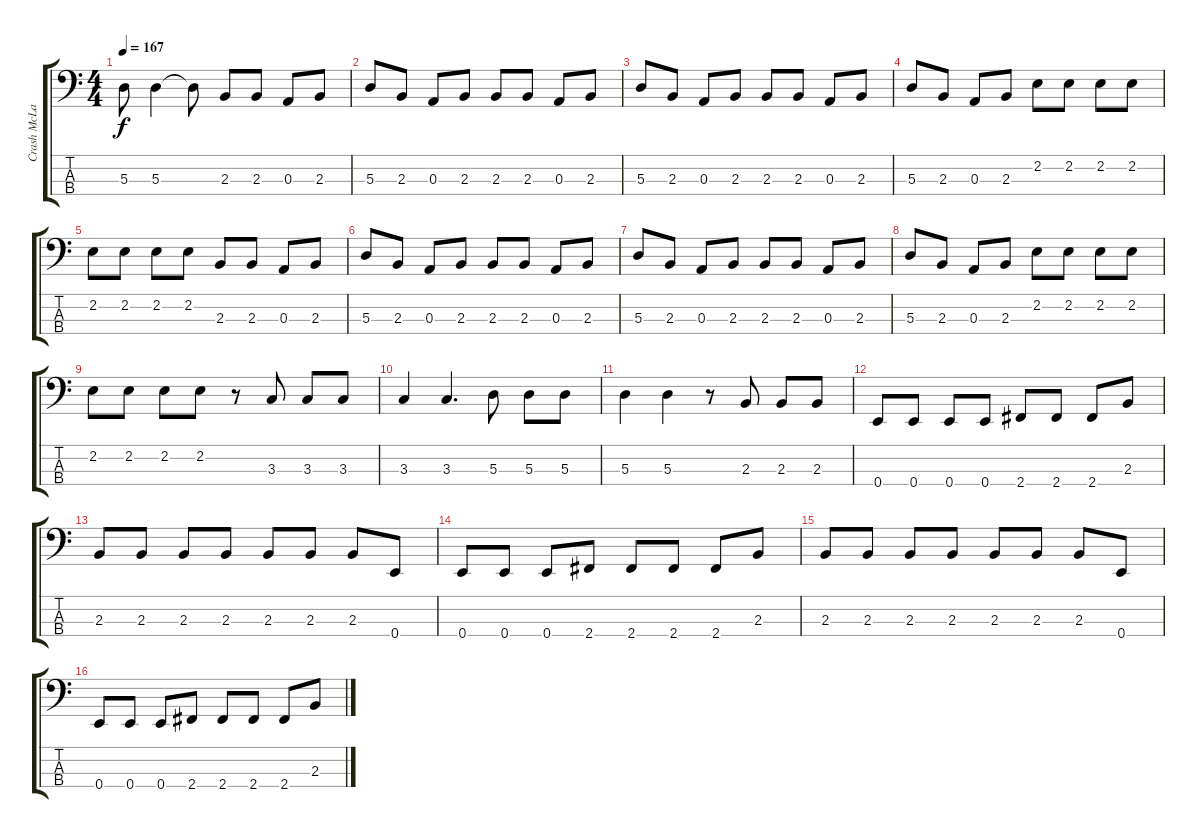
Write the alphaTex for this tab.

\track ("Crash McLarson" "Crash McLa") {instrument electricbassfinger}
\staff {score tabs}
\tuning (G2 D2 A1 E1) {hide}
\ts (4 4)
\tempo 167
\clef f4
\ks c
5.3.8{dy f} 5.3.4 5.3{t}.8 2.3.8 2.3.8 0.3.8 2.3.8 |
5.3.8 2.3.8 0.3.8 2.3.8 2.3.8 2.3.8 0.3.8 2.3.8 |
5.3.8 2.3.8 0.3.8 2.3.8 2.3.8 2.3.8 0.3.8 2.3.8 |
5.3.8 2.3.8 0.3.8 2.3.8 2.2.8 2.2.8 2.2.8 2.2.8 |
2.2.8 2.2.8 2.2.8 2.2.8 2.3.8 2.3.8 0.3.8 2.3.8 |
5.3.8 2.3.8 0.3.8 2.3.8 2.3.8 2.3.8 0.3.8 2.3.8 |
5.3.8 2.3.8 0.3.8 2.3.8 2.3.8 2.3.8 0.3.8 2.3.8 |
5.3.8 2.3.8 0.3.8 2.3.8 2.2.8 2.2.8 2.2.8 2.2.8 |
2.2.8 2.2.8 2.2.8 2.2.8 r.8 3.3.8 3.3.8 3.3.8 |
3.3.4 3.3.4{d} 5.3.8 5.3.8 5.3.8 |
5.3.4 5.3.4 r.8 2.3.8 2.3.8 2.3.8 |
0.4.8 0.4.8 0.4.8 0.4.8 2.4.8 2.4.8 2.4.8 2.3.8 |
2.3.8 2.3.8 2.3.8 2.3.8 2.3.8 2.3.8 2.3.8 0.4.8 |
0.4.8 0.4.8 0.4.8 2.4.8 2.4.8 2.4.8 2.4.8 2.3.8 |
2.3.8 2.3.8 2.3.8 2.3.8 2.3.8 2.3.8 2.3.8 0.4.8 |
0.4.8 0.4.8 0.4.8 2.4.8 2.4.8 2.4.8 2.4.8 2.3.8
